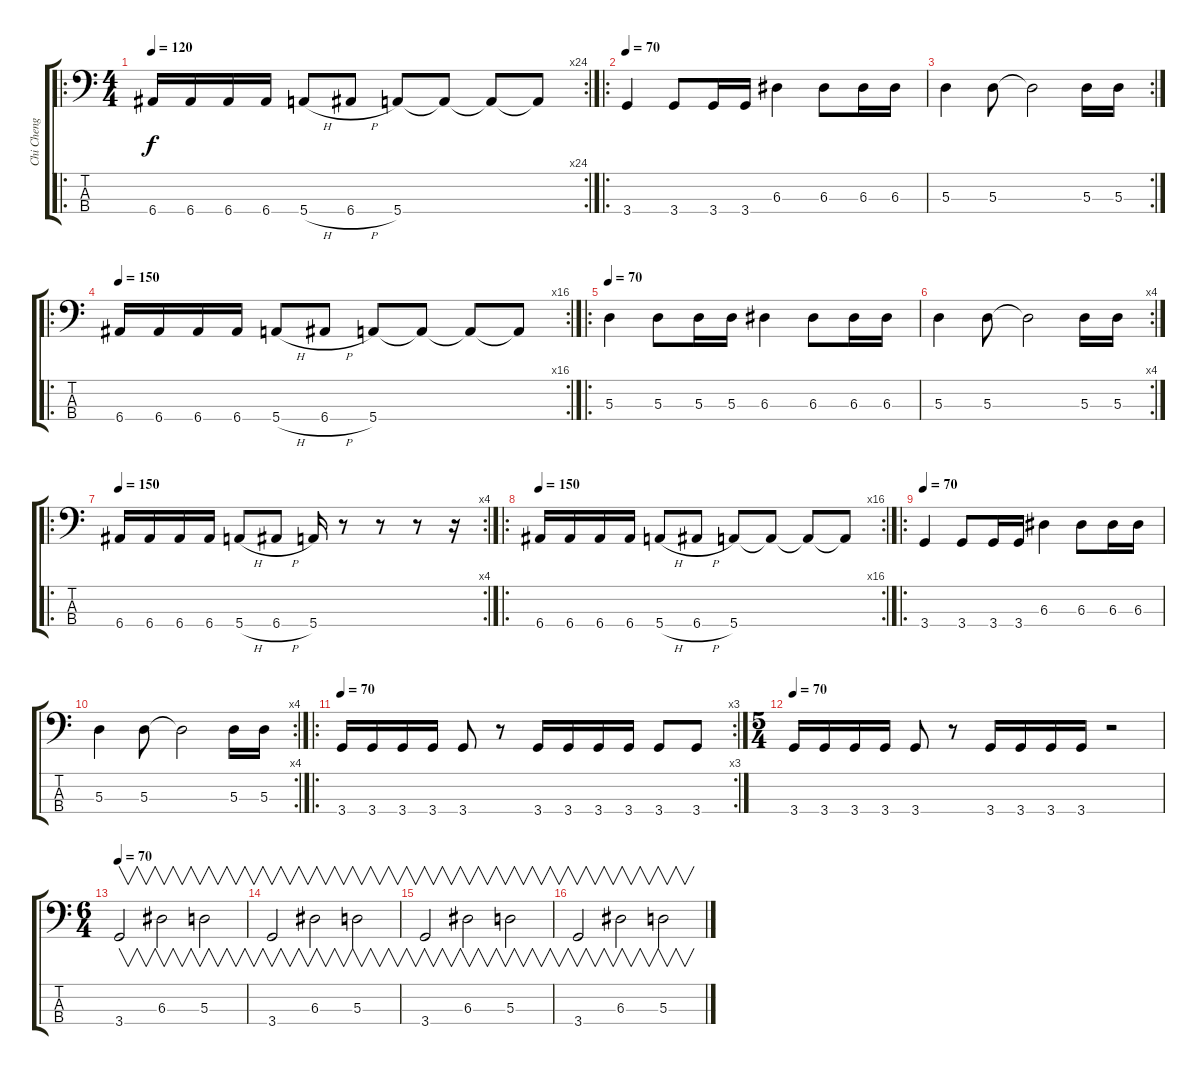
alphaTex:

\track ("Chi Cheng" "Chi Cheng") {instrument electricbassfinger}
\staff {score tabs}
\tuning (G2 D2 A1 E1) {hide}
\ro
\rc 24
\ts (4 4)
\tempo 120
\tempo 150
\tempo 120
\clef f4
\ks c
6.4.16{dy f volume 8 instrument electricbassfinger} 6.4.16 6.4.16 6.4.16 5.4{h}.8 6.4{h}.8 5.4.8 5.4{t}.8 5.4{t}.8 5.4{t}.8 |
\ro
\tempo 70
3.4.4{volume 11 instrument fretlessbass} 3.4.8 3.4.16 3.4.16 6.3.4 6.3.8 6.3.16 6.3.16 |
\rc 2
5.3.4 5.3.8 5.3{t}.2 5.3.16 5.3.16 |
\ro
\rc 16
\tempo 150
6.4.16 6.4.16 6.4.16 6.4.16 5.4{h}.8 6.4{h}.8 5.4.8 5.4{t}.8 5.4{t}.8 5.4{t}.8 |
\ro
\tempo 70
5.3.4{instrument electricbassfinger} 5.3.8 5.3.16 5.3.16 6.3.4 6.3.8 6.3.16 6.3.16 |
\rc 4
5.3.4 5.3.8 5.3{t}.2 5.3.16 5.3.16 |
\ro
\rc 4
\tempo 150
6.4.16 6.4.16 6.4.16 6.4.16 5.4{h}.8 6.4{h}.8 5.4.16 r.8 r.8 r.8 r.16 |
\ro
\rc 16
\tempo 150
6.4.16 6.4.16 6.4.16 6.4.16 5.4{h}.8 6.4{h}.8 5.4.8 5.4{t}.8 5.4{t}.8 5.4{t}.8 |
\ro
\tempo 70
3.4.4{instrument electricbassfinger} 3.4.8 3.4.16 3.4.16 6.3.4 6.3.8 6.3.16 6.3.16 |
\rc 4
5.3.4 5.3.8 5.3{t}.2 5.3.16 5.3.16 |
\ro
\rc 3
\tempo 70
3.4.16 3.4.16 3.4.16 3.4.16 3.4.8 r.8 3.4.16 3.4.16 3.4.16 3.4.16 3.4.8 3.4.8 |
\ts (5 4)
\tempo 70
3.4.16 3.4.16 3.4.16 3.4.16 3.4.8 r.8 3.4.16 3.4.16 3.4.16 3.4.16 r.2 |
\ts (6 4)
\tempo 70
3.4.2{v} 6.3.2{v} 5.3.2{v} |
3.4.2{v} 6.3.2{v} 5.3.2{v} |
3.4.2{v} 6.3.2{v} 5.3.2{v} |
3.4.2{v} 6.3.2{v} 5.3.2{v}
